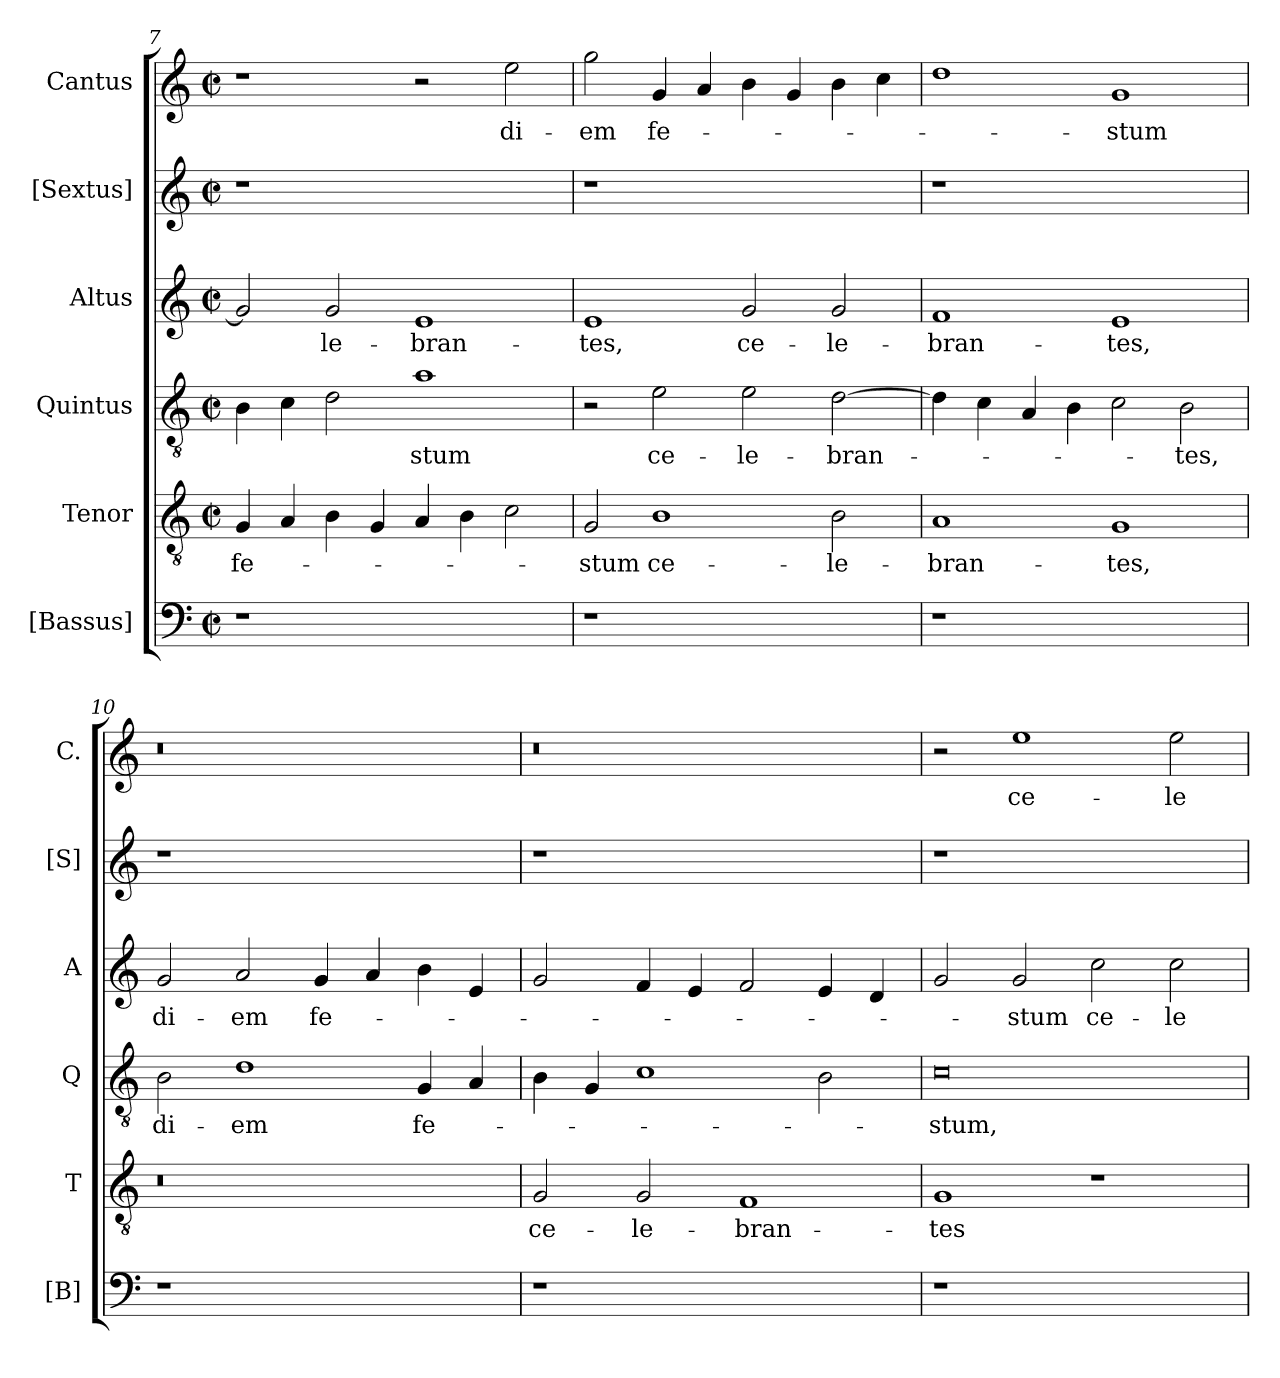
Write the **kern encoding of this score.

**kern	**kern	**text	**kern	**text	**kern	**text	**kern	**kern	**text
*part6	*part5	*part5	*part4	*part4	*part3	*part3	*part2	*part1	*part1
*staff6	*staff5	*staff5	*staff4	*staff4	*staff3	*staff3	*staff2	*staff1	*staff1
*I"[Bassus]	*I"Tenor	*	*I"Quintus	*	*I"Altus	*	*I"[Sextus]	*I"Cantus	*
*I'[B]	*I'T	*	*I'Q	*	*I'A	*	*I'[S]	*I'C.	*
*clefF4	*clefGv2	*	*clefGv2	*	*clefG2	*	*clefG2	*clefG2	*
*k[]	*k[]	*	*k[]	*	*k[]	*	*k[]	*k[]	*
*C:	*C:	*	*C:	*	*C:	*	*C:	*C:	*
*M2/2	*M2/2	*	*M2/2	*	*M2/2	*	*M2/2	*M2/2	*
*met(c|)	*met(c|)	*	*met(c|)	*	*met(c|)	*	*met(c|)	*met(c|)	*
=7	=7	=7	=7	=7	=7	=7	=7	=7	=7
1r	4G/	fe-	4B\	.	2g/]	.	1r	1r	.
.	4A/	.	4c\	.	.	.	.	.	.
.	4B\	.	2d\	.	2g/	-le-	.	.	.
.	4G/	.	.	.	.	.	.	.	.
1ryy	4A/	.	1a\	-stum	1e/	-bran-	1ryy	2r	.
.	4B\	.	.	.	.	.	.	.	.
.	2c\	.	.	.	.	.	.	2ee\	di-
=8	=8	=8	=8	=8	=8	=8	=8	=8	=8
1r	2G/	-stum	2r	.	1e/	-tes,	1r	2gg\	-em
.	1B\	ce-	2e\	ce-	.	.	.	4g/	fe-
.	.	.	.	.	.	.	.	4a/	.
1ryy	.	.	2e\	-le-	2g/	ce-	1ryy	4b\	.
.	.	.	.	.	.	.	.	4g/	.
.	2B\	-le-	[2d\	-bran-	2g/	-le-	.	4b\	.
.	.	.	.	.	.	.	.	4cc\	.
=9	=9	=9	=9	=9	=9	=9	=9	=9	=9
1r	1A/	-bran-	4d\]	.	1f/	-bran-	1r	1dd\	.
.	.	.	4c\	.	.	.	.	.	.
.	.	.	4A/	.	.	.	.	.	.
.	.	.	4B\	.	.	.	.	.	.
1ryy	1G/	-tes,	2c\	.	1e/	-tes,	1ryy	1g/	-stum
.	.	.	2B\	-tes,	.	.	.	.	.
=10	=10	=10	=10	=10	=10	=10	=10	=10	=10
!	!LO:N:vis=0	!	!	!	!	!	!	!LO:N:vis=0	!
1r	1r	.	2B\	di-	2g/	di-	1r	1r	.
.	.	.	1d\	-em	2a/	-em	.	.	.
1ryy	1ryy	.	.	.	4g/	fe-	1ryy	1ryy	.
.	.	.	.	.	4a/	.	.	.	.
.	.	.	4G/	fe-	4b\	.	.	.	.
.	.	.	4A/	.	4e/	.	.	.	.
=11	=11	=11	=11	=11	=11	=11	=11	=11	=11
!	!	!	!	!	!	!	!	!LO:N:vis=0	!
1r	2G/	ce-	4B\	.	2g/	.	1r	1r	.
.	.	.	4G/	.	.	.	.	.	.
.	2G/	-le-	1c\	.	4f/	.	.	.	.
.	.	.	.	.	4e/	.	.	.	.
1ryy	1F/	-bran-	.	.	2f/	.	1ryy	1ryy	.
.	.	.	2B\	.	4e/	.	.	.	.
.	.	.	.	.	4d/	.	.	.	.
=12	=12	=12	=12	=12	=12	=12	=12	=12	=12
1r	1G/	-tes	0c\	-stum,	2g/	.	1r	2r	.
.	.	.	.	.	2g/	-stum	.	1ee\	ce-
1ryy	1r	.	.	.	2cc\	ce-	1ryy	.	.
.	.	.	.	.	2cc\	-le-	.	2ee\	-le-
=	=	=	=	=	=	=	=	=	=
*-	*-	*-	*-	*-	*-	*-	*-	*-	*-
